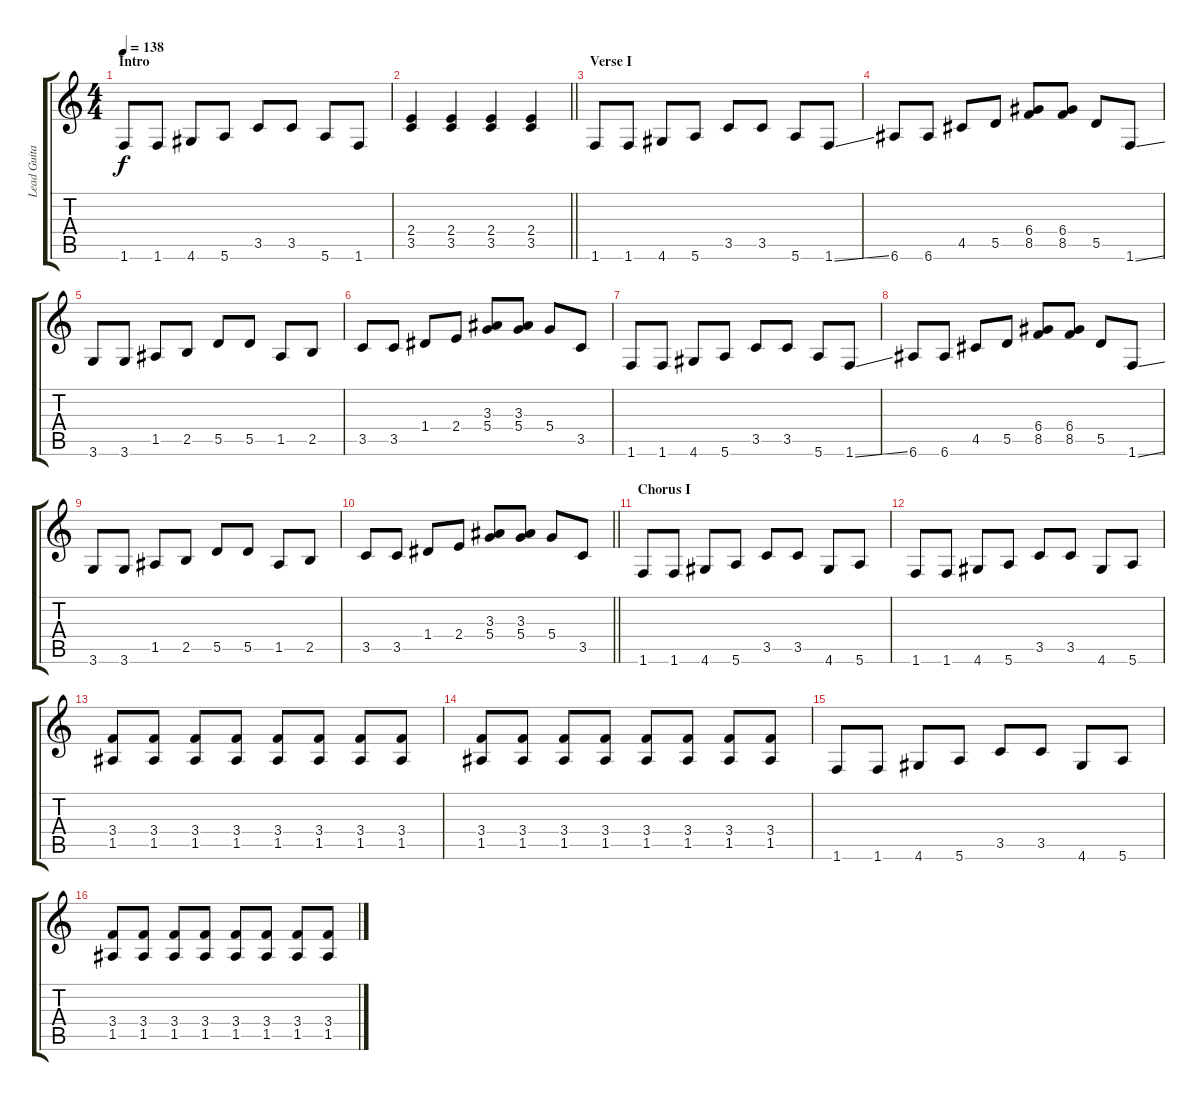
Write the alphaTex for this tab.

\track ("Lead Guitar" "Lead Guita") {instrument electricguitarclean}
\staff {score tabs}
\tuning (E4 B3 G3 D3 A2 E2) {hide}
\ts (4 4)
\section ("" "Intro")
\tempo 138
\clef g2
\ks c
1.6.8{dy f instrument electricguitarclean} 1.6.8 4.6.8 5.6.8 3.5.8 3.5.8 5.6.8 1.6.8 |
\barLineRight lightlight
(2.4 3.5).4 (2.4 3.5).4 (2.4 3.5).4 (2.4 3.5).4 |
\section ("" "Verse I")
1.6.8 1.6.8 4.6.8 5.6.8 3.5.8 3.5.8 5.6.8 1.6{ss}.8 |
6.6.8 6.6.8 4.5.8 5.5.8 (6.4 8.5).8 (6.4 8.5).8 5.5.8 1.6{ss}.8 |
3.6.8 3.6.8 1.5.8 2.5.8 5.5.8 5.5.8 1.5.8 2.5.8 |
3.5.8 3.5.8 1.4.8 2.4.8 (3.3 5.4).8 (3.3 5.4).8 5.4.8 3.5.8 |
1.6.8 1.6.8 4.6.8 5.6.8 3.5.8 3.5.8 5.6.8 1.6{ss}.8 |
6.6.8 6.6.8 4.5.8 5.5.8 (6.4 8.5).8 (6.4 8.5).8 5.5.8 1.6{ss}.8 |
3.6.8 3.6.8 1.5.8 2.5.8 5.5.8 5.5.8 1.5.8 2.5.8 |
\barLineRight lightlight
3.5.8 3.5.8 1.4.8 2.4.8 (3.3 5.4).8 (3.3 5.4).8 5.4.8 3.5.8 |
\section ("" "Chorus I")
1.6.8 1.6.8 4.6.8 5.6.8 3.5.8 3.5.8 4.6.8 5.6.8 |
1.6.8 1.6.8 4.6.8 5.6.8 3.5.8 3.5.8 4.6.8 5.6.8 |
(3.4 1.5).8 (3.4 1.5).8 (3.4 1.5).8 (3.4 1.5).8 (3.4 1.5).8 (3.4 1.5).8 (3.4 1.5).8 (3.4 1.5).8 |
(3.4 1.5).8 (3.4 1.5).8 (3.4 1.5).8 (3.4 1.5).8 (3.4 1.5).8 (3.4 1.5).8 (3.4 1.5).8 (3.4 1.5).8 |
1.6.8 1.6.8 4.6.8 5.6.8 3.5.8 3.5.8 4.6.8 5.6.8 |
(3.4 1.5).8 (3.4 1.5).8 (3.4 1.5).8 (3.4 1.5).8 (3.4 1.5).8 (3.4 1.5).8 (3.4 1.5).8 (3.4 1.5).8
